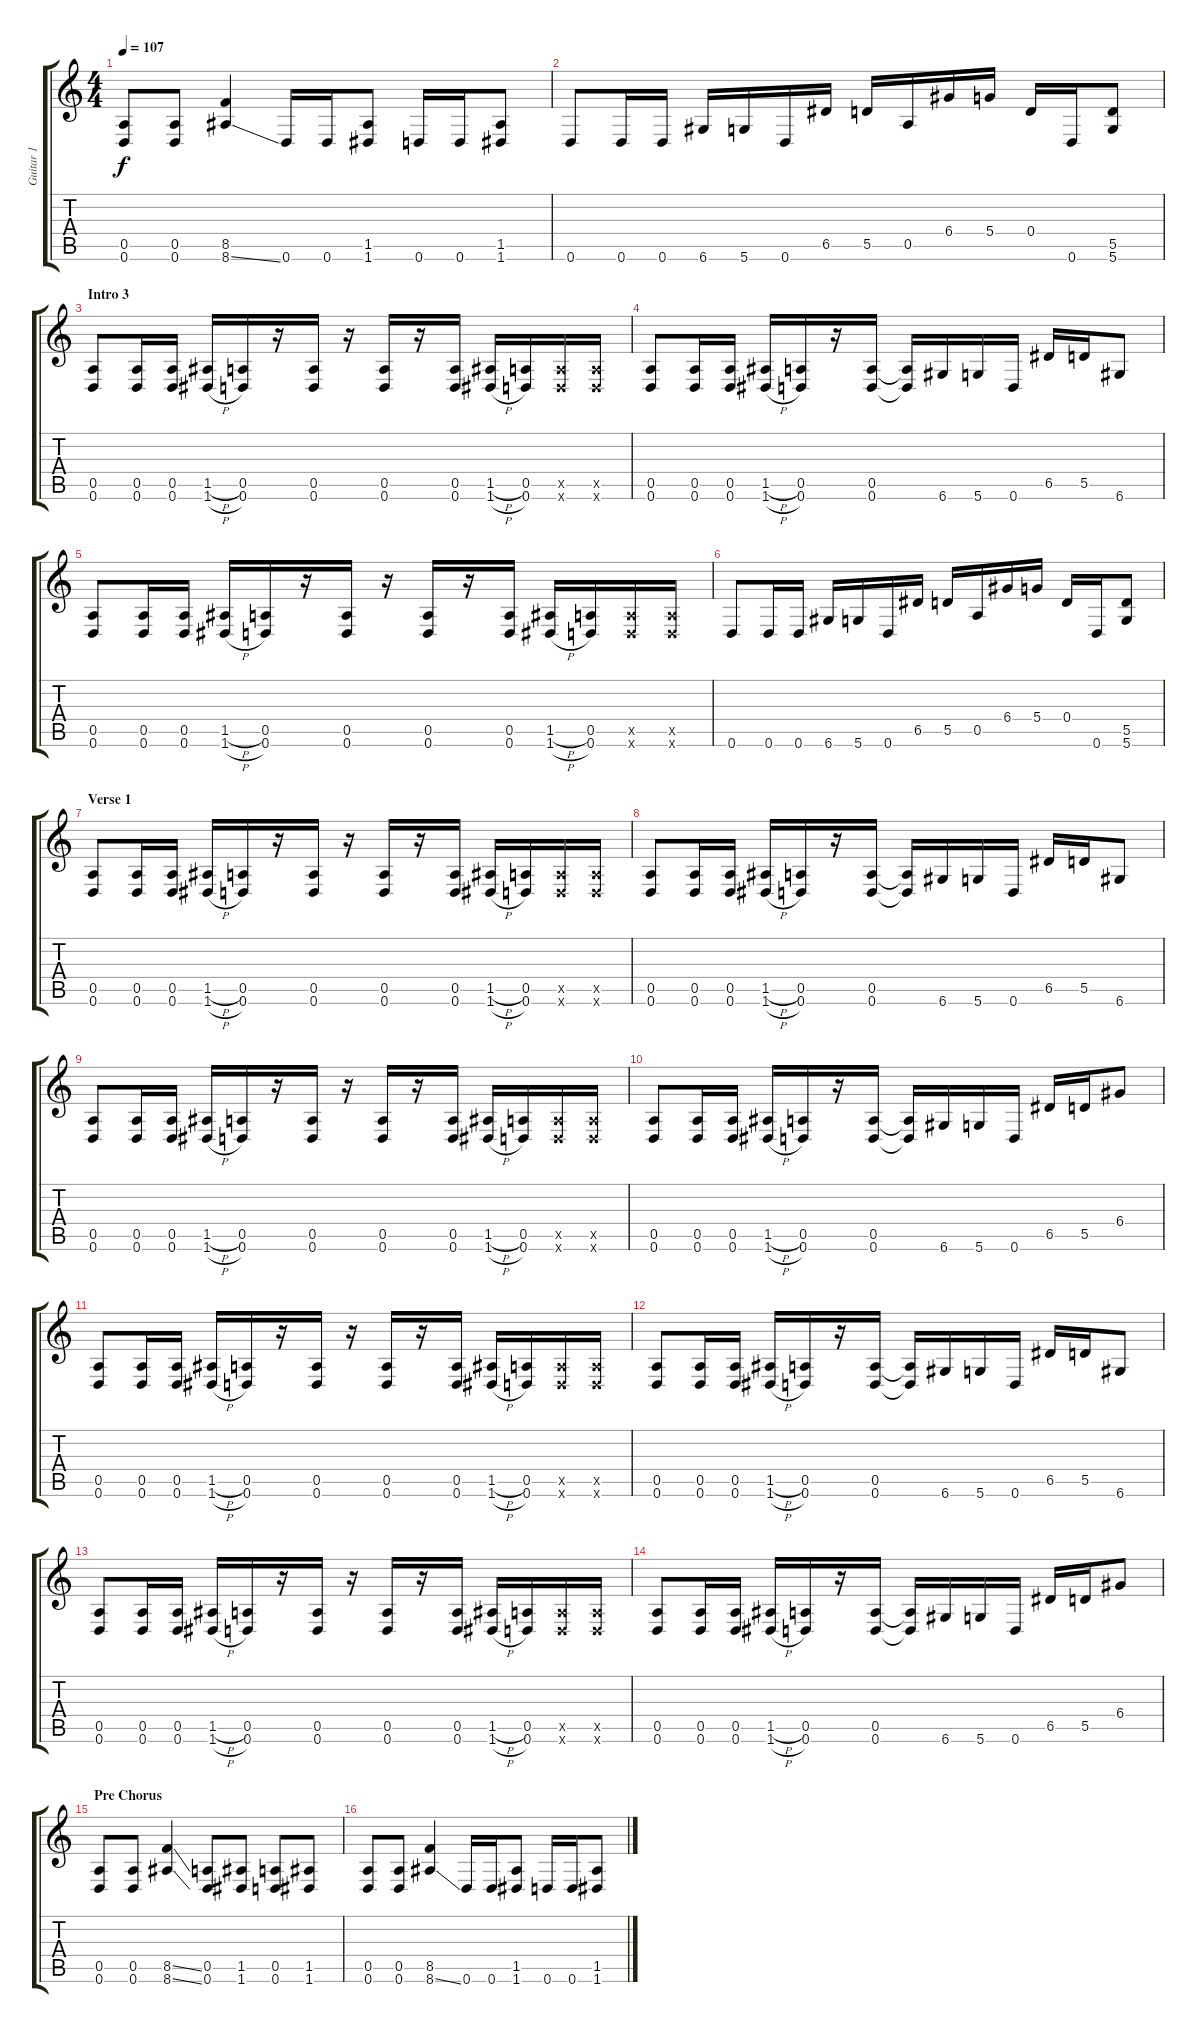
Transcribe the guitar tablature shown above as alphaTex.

\track ("Guitar 1" "Guitar 1") {instrument distortionguitar}
\staff {score tabs}
\tuning (E4 B3 G3 D3 A2 D2) {hide}
\ts (4 4)
\tempo 107
\clef g2
\ks c
(0.5 0.6).8{dy f} (0.5 0.6).8 (8.5 8.6{ss}).4 0.6.16 0.6.16 (1.5 1.6).8 0.6.16 0.6.16 (1.5 1.6).8 |
0.6.8 0.6.16 0.6.16 6.6.16 5.6.16 0.6.16 6.5.16 5.5.16 0.5.16 6.4.16 5.4.16 0.4.16 0.6.16 (5.5 5.6).8 |
\section ("" "Intro 3")
(0.5 0.6).8 (0.5 0.6).16 (0.5 0.6).16 (1.5{h} 1.6{h}).16 (0.5 0.6).16 r.16 (0.5 0.6).16 r.16 (0.5 0.6).16 r.16 (0.5 0.6).16 (1.5{h} 1.6{h}).16 (0.5 0.6).16 (0.5{x} 0.6{x}).16 (0.5{x} 0.6{x}).16 |
(0.5 0.6).8 (0.5 0.6).16 (0.5 0.6).16 (1.5{h} 1.6{h}).16 (0.5 0.6).16 r.16 (0.5 0.6).16 (0.5{t} 0.6{t}).16 6.6.16 5.6.16 0.6.16 6.5.16 5.5.16 6.6.8 |
(0.5 0.6).8 (0.5 0.6).16 (0.5 0.6).16 (1.5{h} 1.6{h}).16 (0.5 0.6).16 r.16 (0.5 0.6).16 r.16 (0.5 0.6).16 r.16 (0.5 0.6).16 (1.5{h} 1.6{h}).16 (0.5 0.6).16 (0.5{x} 0.6{x}).16 (0.5{x} 0.6{x}).16 |
0.6.8 0.6.16 0.6.16 6.6.16 5.6.16 0.6.16 6.5.16 5.5.16 0.5.16 6.4.16 5.4.16 0.4.16 0.6.16 (5.5 5.6).8 |
\section ("" "Verse 1")
(0.5 0.6).8 (0.5 0.6).16 (0.5 0.6).16 (1.5{h} 1.6{h}).16 (0.5 0.6).16 r.16 (0.5 0.6).16 r.16 (0.5 0.6).16 r.16 (0.5 0.6).16 (1.5{h} 1.6{h}).16 (0.5 0.6).16 (0.5{x} 0.6{x}).16 (0.5{x} 0.6{x}).16 |
(0.5 0.6).8 (0.5 0.6).16 (0.5 0.6).16 (1.5{h} 1.6{h}).16 (0.5 0.6).16 r.16 (0.5 0.6).16 (0.5{t} 0.6{t}).16 6.6.16 5.6.16 0.6.16 6.5.16 5.5.16 6.6.8 |
(0.5 0.6).8 (0.5 0.6).16 (0.5 0.6).16 (1.5{h} 1.6{h}).16 (0.5 0.6).16 r.16 (0.5 0.6).16 r.16 (0.5 0.6).16 r.16 (0.5 0.6).16 (1.5{h} 1.6{h}).16 (0.5 0.6).16 (0.5{x} 0.6{x}).16 (0.5{x} 0.6{x}).16 |
(0.5 0.6).8 (0.5 0.6).16 (0.5 0.6).16 (1.5{h} 1.6{h}).16 (0.5 0.6).16 r.16 (0.5 0.6).16 (0.5{t} 0.6{t}).16 6.6.16 5.6.16 0.6.16 6.5.16 5.5.16 6.4.8 |
(0.5 0.6).8 (0.5 0.6).16 (0.5 0.6).16 (1.5{h} 1.6{h}).16 (0.5 0.6).16 r.16 (0.5 0.6).16 r.16 (0.5 0.6).16 r.16 (0.5 0.6).16 (1.5{h} 1.6{h}).16 (0.5 0.6).16 (0.5{x} 0.6{x}).16 (0.5{x} 0.6{x}).16 |
(0.5 0.6).8 (0.5 0.6).16 (0.5 0.6).16 (1.5{h} 1.6{h}).16 (0.5 0.6).16 r.16 (0.5 0.6).16 (0.5{t} 0.6{t}).16 6.6.16 5.6.16 0.6.16 6.5.16 5.5.16 6.6.8 |
(0.5 0.6).8 (0.5 0.6).16 (0.5 0.6).16 (1.5{h} 1.6{h}).16 (0.5 0.6).16 r.16 (0.5 0.6).16 r.16 (0.5 0.6).16 r.16 (0.5 0.6).16 (1.5{h} 1.6{h}).16 (0.5 0.6).16 (0.5{x} 0.6{x}).16 (0.5{x} 0.6{x}).16 |
(0.5 0.6).8 (0.5 0.6).16 (0.5 0.6).16 (1.5{h} 1.6{h}).16 (0.5 0.6).16 r.16 (0.5 0.6).16 (0.5{t} 0.6{t}).16 6.6.16 5.6.16 0.6.16 6.5.16 5.5.16 6.4.8 |
\section ("" "Pre Chorus")
(0.5 0.6).8 (0.5 0.6).8 (8.5{ss} 8.6{ss}).4 (0.5 0.6).8 (1.5 1.6).8 (0.5 0.6).8 (1.5 1.6).8 |
(0.5 0.6).8 (0.5 0.6).8 (8.5 8.6{ss}).4 0.6.16 0.6.16 (1.5 1.6).8 0.6.16 0.6.16 (1.5 1.6).8
